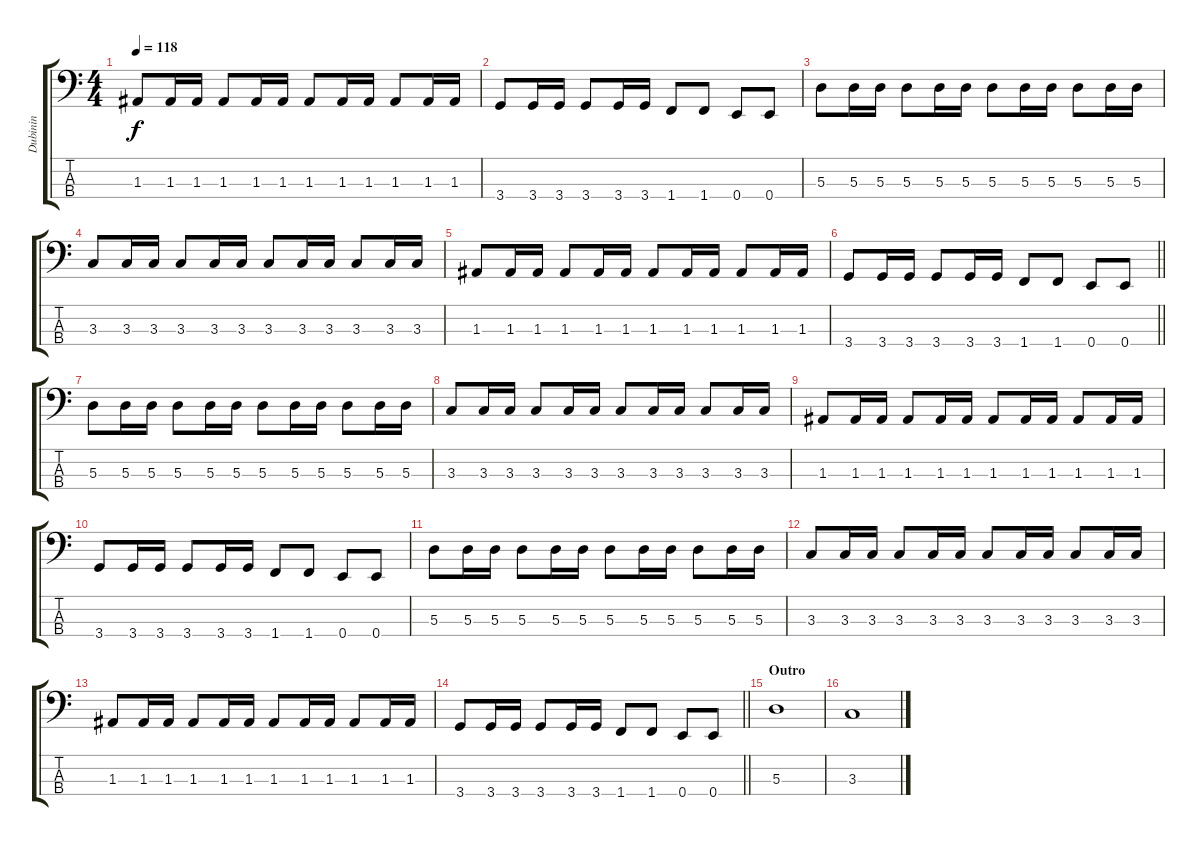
\track ("Dubinin" "Dubinin") {instrument electricbassfinger}
\staff {score tabs}
\tuning (G2 D2 A1 E1) {hide}
\ts (4 4)
\tempo 118
\clef f4
\ks c
1.3.8{dy f} 1.3.16 1.3.16 1.3.8 1.3.16 1.3.16 1.3.8 1.3.16 1.3.16 1.3.8 1.3.16 1.3.16 |
3.4.8 3.4.16 3.4.16 3.4.8 3.4.16 3.4.16 1.4.8 1.4.8 0.4.8 0.4.8 |
5.3.8 5.3.16 5.3.16 5.3.8 5.3.16 5.3.16 5.3.8 5.3.16 5.3.16 5.3.8 5.3.16 5.3.16 |
3.3.8 3.3.16 3.3.16 3.3.8 3.3.16 3.3.16 3.3.8 3.3.16 3.3.16 3.3.8 3.3.16 3.3.16 |
1.3.8 1.3.16 1.3.16 1.3.8 1.3.16 1.3.16 1.3.8 1.3.16 1.3.16 1.3.8 1.3.16 1.3.16 |
\barLineRight lightlight
3.4.8 3.4.16 3.4.16 3.4.8 3.4.16 3.4.16 1.4.8 1.4.8 0.4.8 0.4.8 |
5.3.8 5.3.16 5.3.16 5.3.8 5.3.16 5.3.16 5.3.8 5.3.16 5.3.16 5.3.8 5.3.16 5.3.16 |
3.3.8 3.3.16 3.3.16 3.3.8 3.3.16 3.3.16 3.3.8 3.3.16 3.3.16 3.3.8 3.3.16 3.3.16 |
1.3.8 1.3.16 1.3.16 1.3.8 1.3.16 1.3.16 1.3.8 1.3.16 1.3.16 1.3.8 1.3.16 1.3.16 |
3.4.8 3.4.16 3.4.16 3.4.8 3.4.16 3.4.16 1.4.8 1.4.8 0.4.8 0.4.8 |
5.3.8 5.3.16 5.3.16 5.3.8 5.3.16 5.3.16 5.3.8 5.3.16 5.3.16 5.3.8 5.3.16 5.3.16 |
3.3.8 3.3.16 3.3.16 3.3.8 3.3.16 3.3.16 3.3.8 3.3.16 3.3.16 3.3.8 3.3.16 3.3.16 |
1.3.8 1.3.16 1.3.16 1.3.8 1.3.16 1.3.16 1.3.8 1.3.16 1.3.16 1.3.8 1.3.16 1.3.16 |
\barLineRight lightlight
3.4.8 3.4.16 3.4.16 3.4.8 3.4.16 3.4.16 1.4.8 1.4.8 0.4.8 0.4.8 |
\section ("" "Outro")
5.3.1 |
3.3.1
